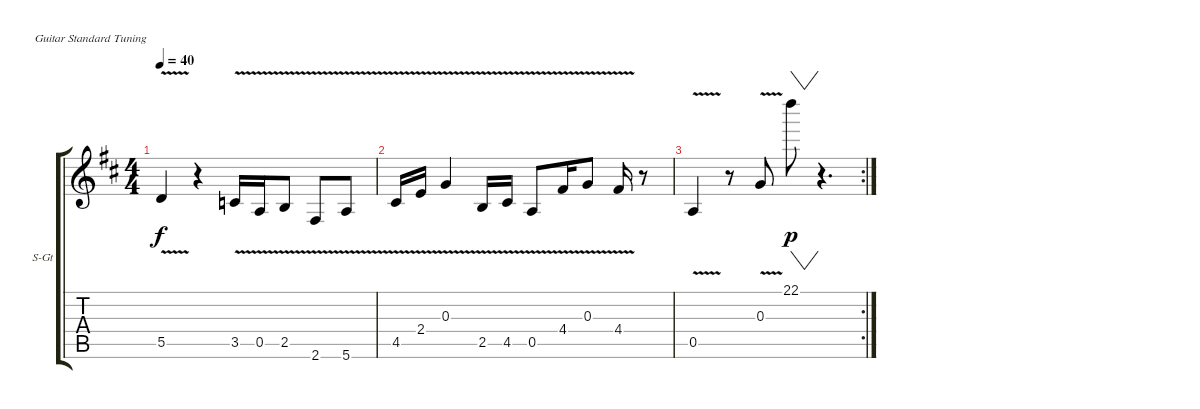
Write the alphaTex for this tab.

\bracketExtendMode groupsimilarinstruments
\firstSystemTrackNameOrientation horizontal
\otherSystemsTrackNameOrientation horizontal
\track ("Track 3" "S-Gt") {mute instrument contrabass}
\staff {score tabs}
\tuning (E4 B3 G3 D3 A2 E2)
\ts (4 4)
\tempo 40
\clef g2
\ks d
5.5{v}.4{dy f} r.4 3.5{v}.16 0.5{v}.16 2.5{v}.8 2.6{v}.8 5.6{v}.8 |
4.5{v}.16 2.4{v}.16 0.3{v}.4 2.5{v}.16 4.5{v}.16 0.5{v}.8 4.4{v}.16 0.3{v}.8 4.4{v}.16 r.8 |
\rc 2
0.5{v}.4 r.8 0.3{v}.8 22.1.8{vw dy p} r.4{d}
